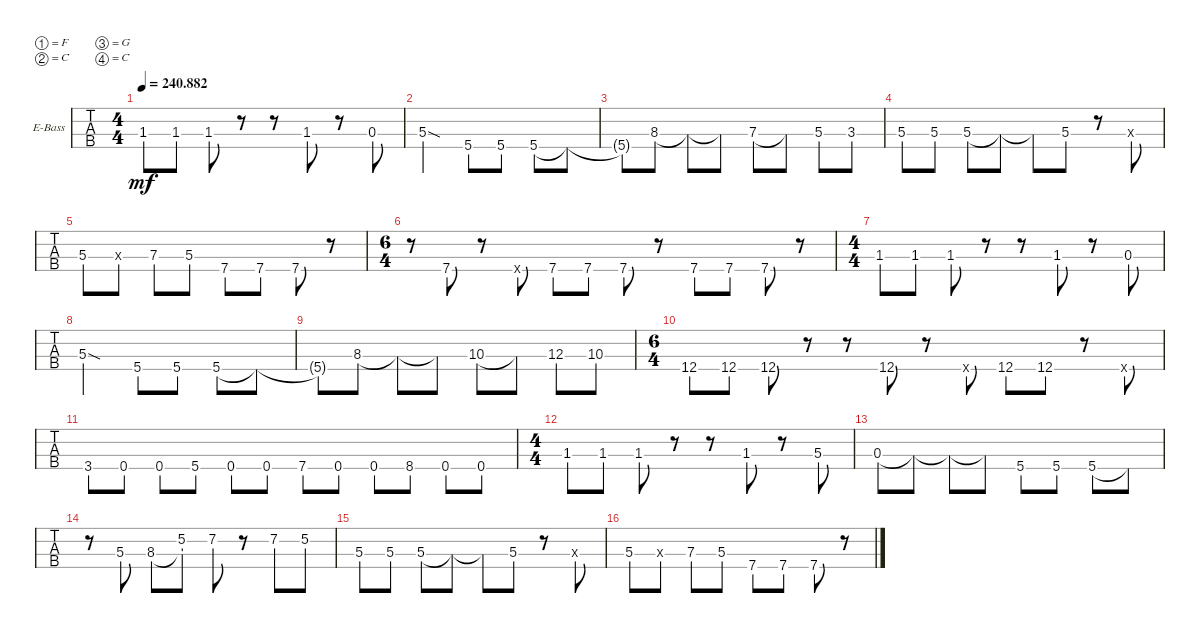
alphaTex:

\bracketExtendMode groupsimilarinstruments
\firstSystemTrackNameOrientation horizontal
\otherSystemsTrackNameOrientation horizontal
\track ("Electric Bass" "E-Bass") {instrument electricbassfinger}
\staff {tabs}
\tuning (F2 C2 G1 C1)
\ts (4 4)
\tempo
240.882
\accidentals auto
\clef f4
\ottava regular
\simile none
\ks c
1.3.8{dy mf} 1.3.8 1.3.8 r.8 r.8 1.3.8 r.8 0.3.8 |
5.3{sod}.2 5.4.8 5.4.8 5.4.8 5.4{t}.8 |
5.4{t}.8 8.3{ac}.8 8.3{t}.8 8.3{t}.8 7.3{ac}.8 7.3{t}.8 5.3.8 3.3.8 |
5.3.8 5.3.8 5.3.8 5.3{t}.8 5.3{t}.8 5.3.8 r.8 0.3{x}.8 |
5.3.8 0.3{x}.8 7.3.8 5.3.8 7.4.8 7.4.8 7.4.8 r.8 |
\ts (6 4)
r.8 7.4.8 r.8 0.4{x}.8 7.4.8 7.4.8 7.4.8 r.8 7.4.8 7.4.8 7.4.8 r.8 |
\ts (4 4)
1.3.8 1.3.8 1.3.8 r.8 r.8 1.3.8 r.8 0.3.8 |
5.3{sod}.2 5.4.8 5.4.8 5.4.8 5.4{t}.8 |
5.4{t}.8 8.3.8 8.3{t}.8 8.3{t}.8 10.3.8 10.3{t}.8 12.3.8 10.3.8 |
\ts (6 4)
12.4.8 12.4.8 12.4.8 r.8 r.8 12.4.8 r.8 0.4{x}.8 12.4.8 12.4.8 r.8 0.4{x}.8 |
3.4.8 0.4.8 0.4.8 5.4.8 0.4.8 0.4.8 7.4.8 0.4.8 0.4.8 8.4.8 0.4.8 0.4.8 |
\ts (4 4)
1.3.8 1.3.8 1.3.8 r.8 r.8 1.3.8 r.8 5.3.8 |
0.3.8 0.3{t}.8 0.3{t}.8 0.3{t}.8 5.4.8 5.4.8 5.4.8 5.4{t}.8 |
r.8 5.3.8 8.3.8 (8.3{ac t} 5.2{ac}).8 7.2{ac}.8 r.8 7.2{ac}.8 5.2.8 |
5.3.8 5.3.8 5.3.8 5.3{t}.8 5.3{t}.8 5.3.8 r.8 0.3{x}.8 |
5.3.8 0.3{x}.8 7.3.8 5.3.8 7.4.8 7.4.8 7.4.8 r.8
